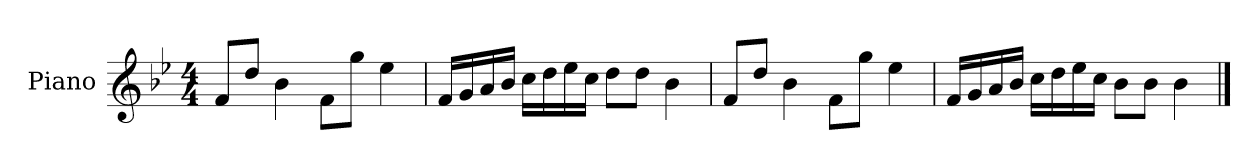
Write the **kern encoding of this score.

**kern
*part1
*staff1
*I"Piano
*I'P-no
*clefG2
*k[b-e-]
*M4/4
*MM90
=1
8f/L
8dd/J
4b-\
8f\L
8gg\J
4ee-\
=2
16f/LL
16g/
16a/
16b-/JJ
16cc\LL
16dd\
16ee-\
16cc\JJ
8dd\L
8dd\J
4b-\
=3
8f/L
8dd/J
4b-\
8f\L
8gg\J
4ee-\
=4
16f/LL
16g/
16a/
16b-/JJ
16cc\LL
16dd\
16ee-\
16cc\JJ
8b-\L
8b-\J
4b-\
==
*-
